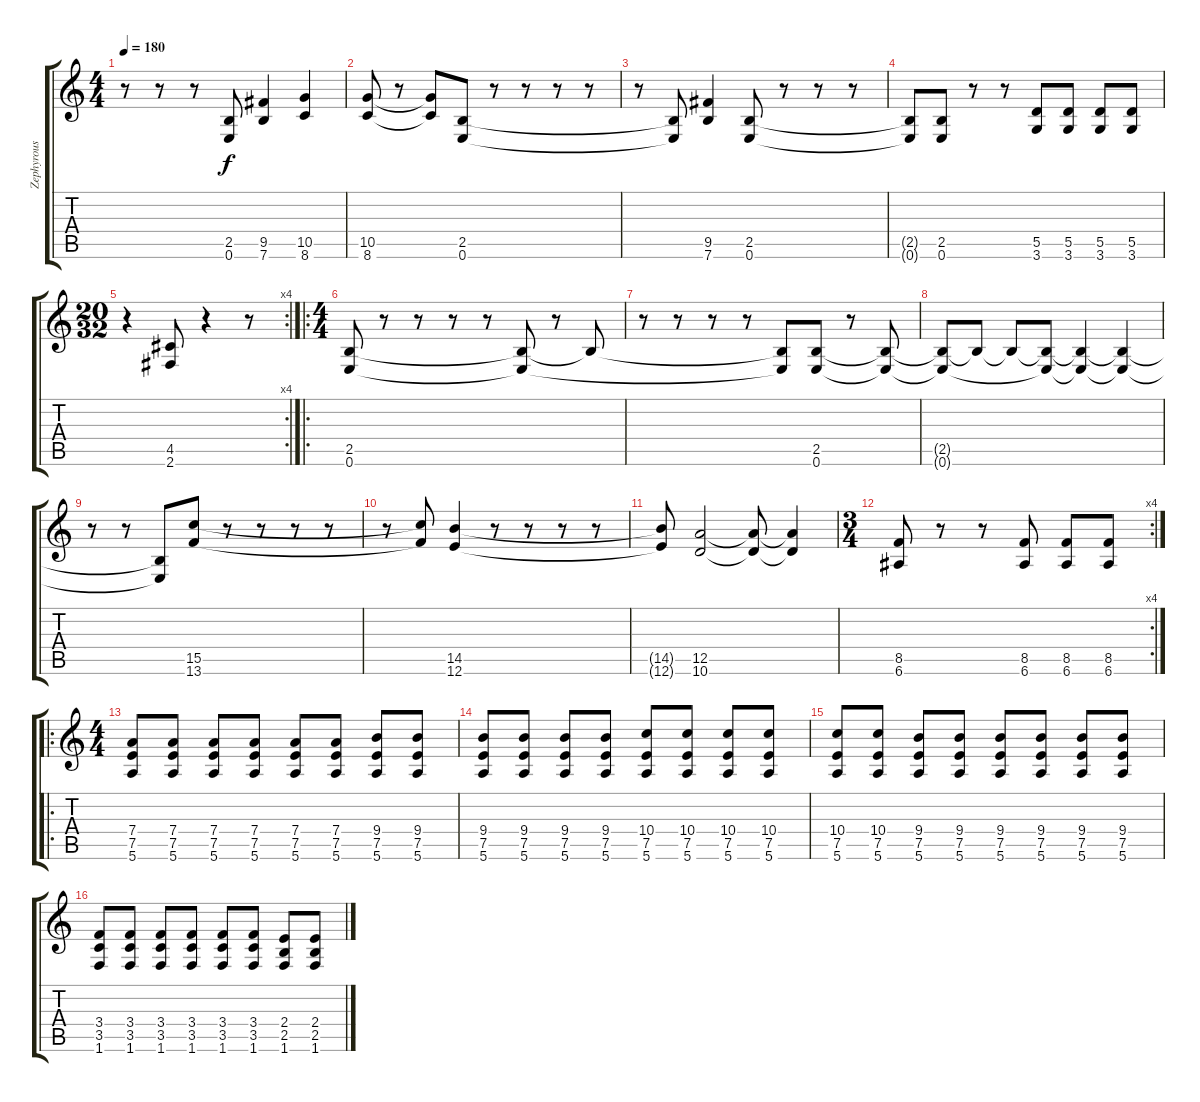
\track ("Zephyrous" "Zephyrous") {instrument distortionguitar}
\staff {score tabs}
\tuning (E4 B3 G3 D3 A2 E2) {hide}
\ts (4 4)
\tempo 180
\clef g2
\ks c
r.8{dy f} r.8 r.8 (2.5{t} 0.6{t}).8 (9.5 7.6).4 (10.5 8.6).4 |
(10.5 8.6).8 r.8 (10.5{t} 8.6{t}).8 (2.5 0.6).8 r.8 r.8 r.8 r.8 |
r.8 (2.5{t} 0.6{t}).8 (9.5 7.6).4 (2.5 0.6).8 r.8 r.8 r.8 |
(2.5{t} 0.6{t}).8 (2.5 0.6).8 r.8 r.8 (5.5 3.6).8 (5.5 3.6).8 (5.5 3.6).8 (5.5 3.6).8 |
\rc 4
\ts (20 32)
r.4 (4.5 2.6).8 r.4 r.8 |
\ro
\ts (4 4)
(2.5 0.6).8 r.8 r.8 r.8 r.8 (2.5{t} 0.6{t}).8 r.8 2.5{t}.8 |
r.8 r.8 r.8 r.8 (2.5{t} 0.6{t}).8 (2.5 0.6).8 r.8 (2.5{t} 0.6{t}).8 |
(2.5{t} 0.6{t}).8 2.5{t}.8 2.5{t}.8 (2.5{t} 0.6{t}).8 (2.5{t} 0.6{t}).4 (2.5{t} 0.6{t}).4 |
r.8 r.8 (2.5{t} 0.6{t}).8 (15.5 13.6).8 r.8 r.8 r.8 r.8 |
r.8 (15.5{t} 13.6{t}).8 (14.5 12.6).4 r.8 r.8 r.8 r.8 |
(14.5{t} 12.6{t}).8 (12.5 10.6).2 (12.5{t} 10.6{t}).8 (12.5{t} 10.6{t}).4 |
\rc 4
\ts (3 4)
(8.5 6.6).8 r.8 r.8 (8.5 6.6).8 (8.5 6.6).8 (8.5 6.6).8 |
\ro
\ts (4 4)
(7.4 7.5 5.6).8 (7.4 7.5 5.6).8 (7.4 7.5 5.6).8 (7.4 7.5 5.6).8 (7.4 7.5 5.6).8 (7.4 7.5 5.6).8 (9.4 7.5 5.6).8 (9.4 7.5 5.6).8 |
(9.4 7.5 5.6).8 (9.4 7.5 5.6).8 (9.4 7.5 5.6).8 (9.4 7.5 5.6).8 (10.4 7.5 5.6).8 (10.4 7.5 5.6).8 (10.4 7.5 5.6).8 (10.4 7.5 5.6).8 |
(10.4 7.5 5.6).8 (10.4 7.5 5.6).8 (9.4 7.5 5.6).8 (9.4 7.5 5.6).8 (9.4 7.5 5.6).8 (9.4 7.5 5.6).8 (9.4 7.5 5.6).8 (9.4 7.5 5.6).8 |
(3.4 3.5 1.6).8 (3.4 3.5 1.6).8 (3.4 3.5 1.6).8 (3.4 3.5 1.6).8 (3.4 3.5 1.6).8 (3.4 3.5 1.6).8 (2.4 2.5 1.6).8 (2.4 2.5 1.6).8
